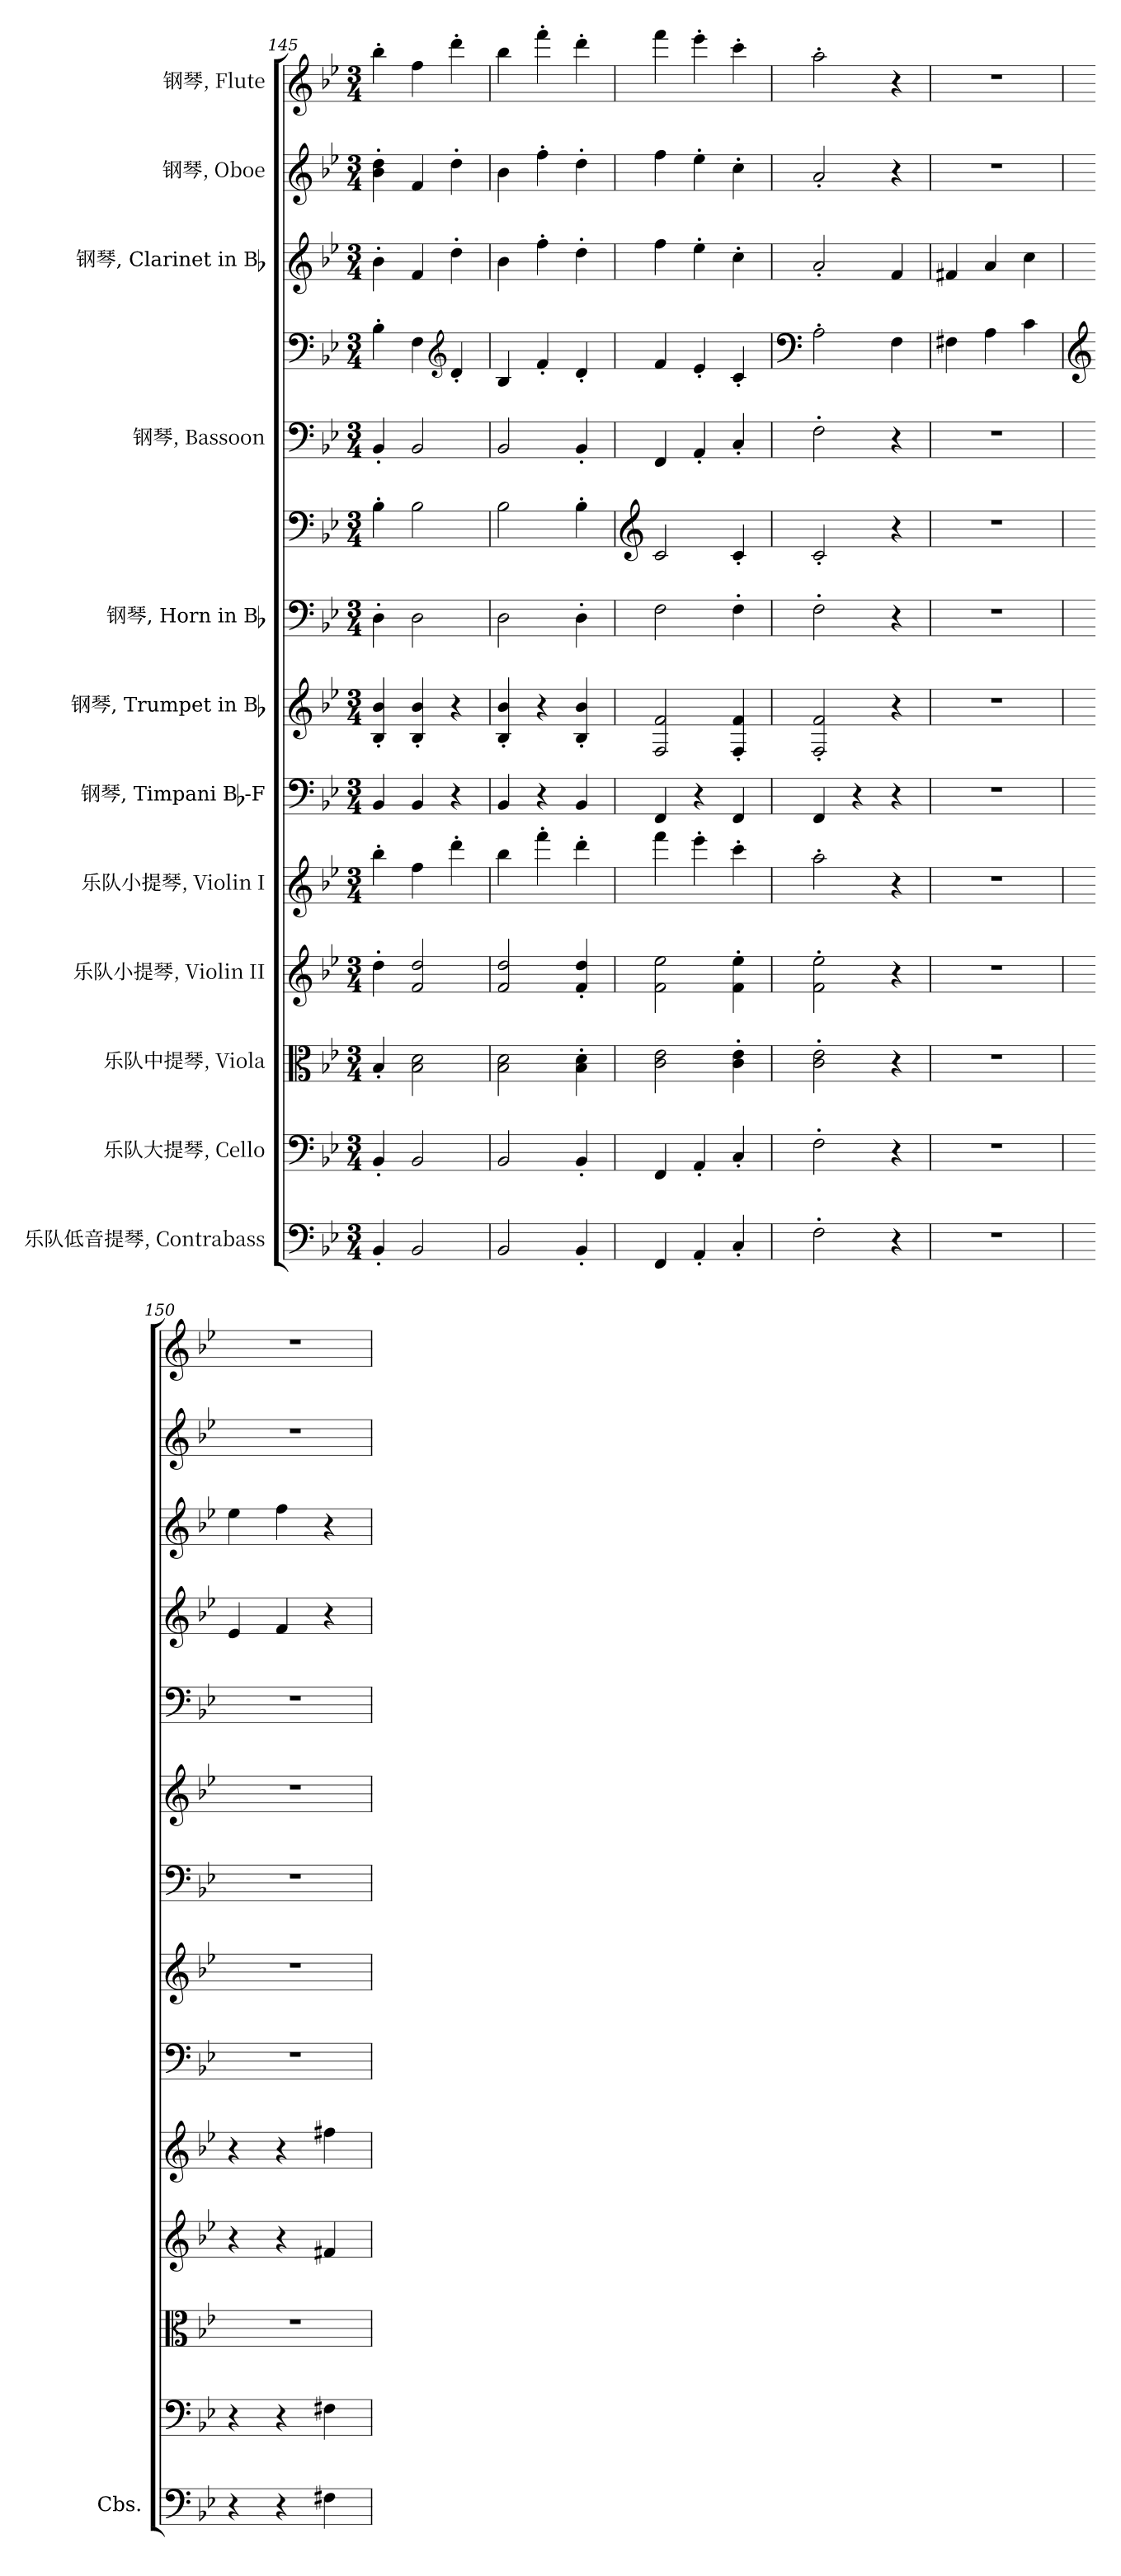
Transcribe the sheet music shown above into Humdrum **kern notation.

**kern	**kern	**kern	**kern	**kern	**kern	**kern	**kern	**kern	**kern	**kern	**kern	**kern	**kern
*part12	*part11	*part10	*part9	*part8	*part7	*part6	*part5	*part5	*part4	*part4	*part3	*part2	*part1
*staff14	*staff13	*staff12	*staff11	*staff10	*staff9	*staff8	*staff7	*staff6	*staff5	*staff4	*staff3	*staff2	*staff1
*I"乐队低音提琴, Contrabass	*I"乐队大提琴, Cello	*I"乐队中提琴, Viola	*I"乐队小提琴, Violin II	*I"乐队小提琴, Violin I	*I"钢琴, Timpani Bb-F	*I"钢琴, Trumpet in Bb	*I"钢琴, Horn in Bb	*	*I"钢琴, Bassoon	*	*I"钢琴, Clarinet in Bb	*I"钢琴, Oboe	*I"钢琴, Flute
*I'Cbs.	*	*	*	*	*	*	*	*	*	*	*	*	*
*clefF4	*clefF4	*clefC3	*clefG2	*clefG2	*clefF4	*clefG2	*clefF4	*clefF4	*clefF4	*clefF4	*clefG2	*clefG2	*clefG2
*ITrd7c12	*	*	*	*	*	*	*	*	*	*	*	*	*
*k[b-e-]	*k[b-e-]	*k[b-e-]	*k[b-e-]	*k[b-e-]	*k[b-e-]	*k[b-e-]	*k[b-e-]	*k[b-e-]	*k[b-e-]	*k[b-e-]	*k[b-e-]	*k[b-e-]	*k[b-e-]
*M3/4	*M3/4	*M3/4	*M3/4	*M3/4	*M3/4	*M3/4	*M3/4	*M3/4	*M3/4	*M3/4	*M3/4	*M3/4	*M3/4
=145	=145	=145	=145	=145	=145	=145	=145	=145	=145	=145	=145	=145	=145
4BBB-'/	4BB-'/	4B-'/	4dd'\	4bb-'\	4BB-/	4B-/' 4b-/'	4D'\	4B-'\	4BB-'/	4B-'\	4b-'\	4b-\' 4dd\'	4bb-'\
2BBB-/	2BB-/	2B-\ 2d\	2f/ 2dd/	4ff\	4BB-/	4B-/' 4b-/'	2D\	2B-\	2BB-/	4F\	4f/	4f/	4ff\
*	*	*	*	*	*	*	*	*	*	*clefG2	*	*	*
.	.	.	.	4ddd'\	4r	4r	.	.	.	4d'/	4dd'\	4dd'\	4ddd'\
=146	=146	=146	=146	=146	=146	=146	=146	=146	=146	=146	=146	=146	=146
2BBB-/	2BB-/	2B-\ 2d\	2f/ 2dd/	4bb-\	4BB-/	4B-/' 4b-/'	2D\	2B-\	2BB-/	4B-/	4b-\	4b-\	4bb-\
.	.	.	.	4fff'\	4r	4r	.	.	.	4f'/	4ff'\	4ff'\	4fff'\
4BBB-'/	4BB-'/	4B-\' 4d\'	4f/' 4dd/'	4ddd'\	4BB-/	4B-/' 4b-/'	4D'\	4B-'\	4BB-'/	4d'/	4dd'\	4dd'\	4ddd'\
!!LO:PB:g=z
=147	=147	=147	=147	=147	=147	=147	=147	=147	=147	=147	=147	=147	=147
*	*	*	*	*	*	*	*	*clefG2	*	*	*	*	*
4FFF/	4FF/	2c\ 2e-\	2f\ 2ee-\	4fff\	4FF/	2F/ 2f/	2F\	2c/	4FF/	4f/	4ff\	4ff\	4fff\
4AAA'/	4AA'/	.	.	4eee-'\	4r	.	.	.	4AA'/	4e-'/	4ee-'\	4ee-'\	4eee-'\
4CC'/	4C'/	4c\' 4e-\'	4f\' 4ee-\'	4ccc'\	4FF/	4F/' 4f/'	4F'\	4c'/	4C'/	4c'/	4cc'\	4cc'\	4ccc'\
=148	=148	=148	=148	=148	=148	=148	=148	=148	=148	=148	=148	=148	=148
*	*	*	*	*	*	*	*	*	*	*clefF4	*	*	*
2FF'\	2F'\	2c\' 2e-\'	2f\' 2ee-\'	2aa'\	4FF/	2F/' 2f/'	2F'\	2c'/	2F'\	2A'\	2a'/	2a'/	2aa'\
.	.	.	.	.	4r	.	.	.	.	.	.	.	.
*	*	*	*	*	*	*	*	*	*	*	*	*	*MM300
4r	4r	4r	4r	4r	4r	4r	4r	4r	4r	4F\	4f/	4r	4r
=149	=149	=149	=149	=149	=149	=149	=149	=149	=149	=149	=149	=149	=149
2.r	2.r	2.r	2.r	2.r	2.r	2.r	2.r	2.r	2.r	4F#X\	4f#X/	2.r	2.r
.	.	.	.	.	.	.	.	.	.	4A\	4a/	.	.
.	.	.	.	.	.	.	.	.	.	4c\	4cc\	.	.
=150	=150	=150	=150	=150	=150	=150	=150	=150	=150	=150	=150	=150	=150
*	*	*	*	*	*	*	*	*	*	*clefG2	*	*	*
4r	4r	2.r	4r	4r	2.r	2.r	2.r	2.r	2.r	4e-/	4ee-\	2.r	2.r
4r	4r	.	4r	4r	.	.	.	.	.	4f/	4ff\	.	.
4FF#X\	4F#X\	.	4f#X/	4ff#X\	.	.	.	.	.	4r	4r	.	.
=	=	=	=	=	=	=	=	=	=	=	=	=	=
*-	*-	*-	*-	*-	*-	*-	*-	*-	*-	*-	*-	*-	*-
